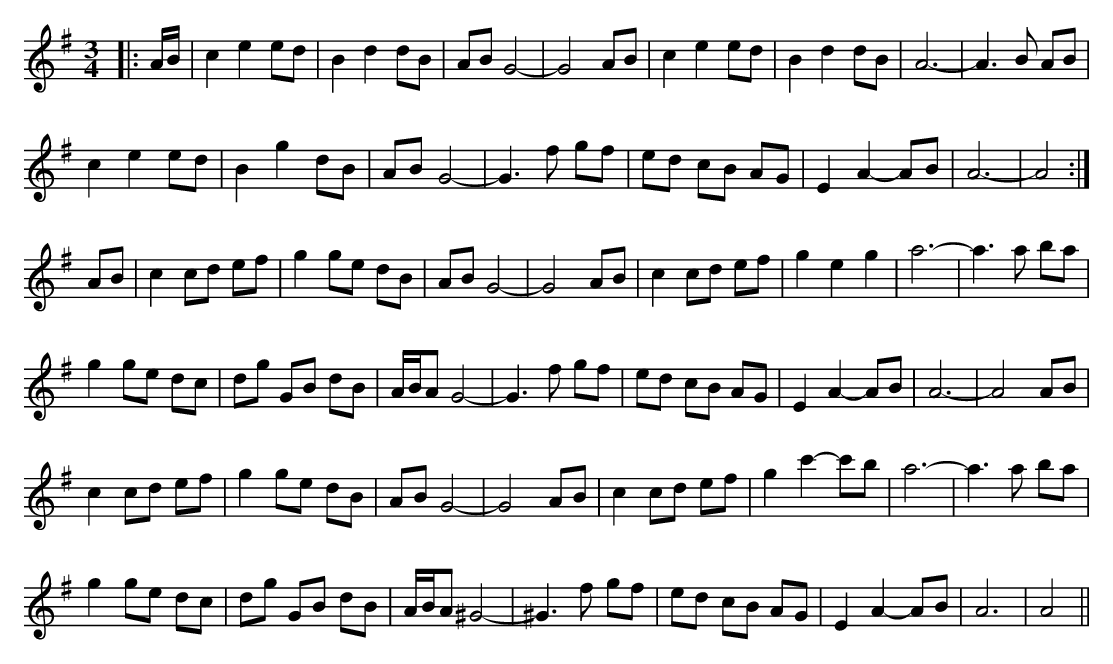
X:1
M:3/4
K:Ador
|:A/B/|c2 e2 ed|B2 d2 dB|AB G4-|G4 AB|c2 e2 ed|B2 d2 dB|A6-|A3 B AB|
c2 e2 ed|B2 g2 dB|AB G4-|G3 f gf|ed cB AG|E2 A2- AB|A6-|A4:|
AB|c2 cd ef|g2 ge dB|AB G4-|G4 AB|c2 cd ef|g2 e2 g2|a6-|a3 a ba|
g2 ge dc|dg GB dB|A/B/A G4-|G3 f gf|ed cB AG|E2 A2- AB|A6-|A4 AB|
c2 cd ef|g2 ge dB|AB G4-|G4 AB|c2 cd ef|g2 c'2- c'b|a6-|a3 a ba|
g2 ge dc|dg GB dB|A/B/A ^G4-|^G3 f gf|ed cB AG|E2 A2- AB|A6|A4||
